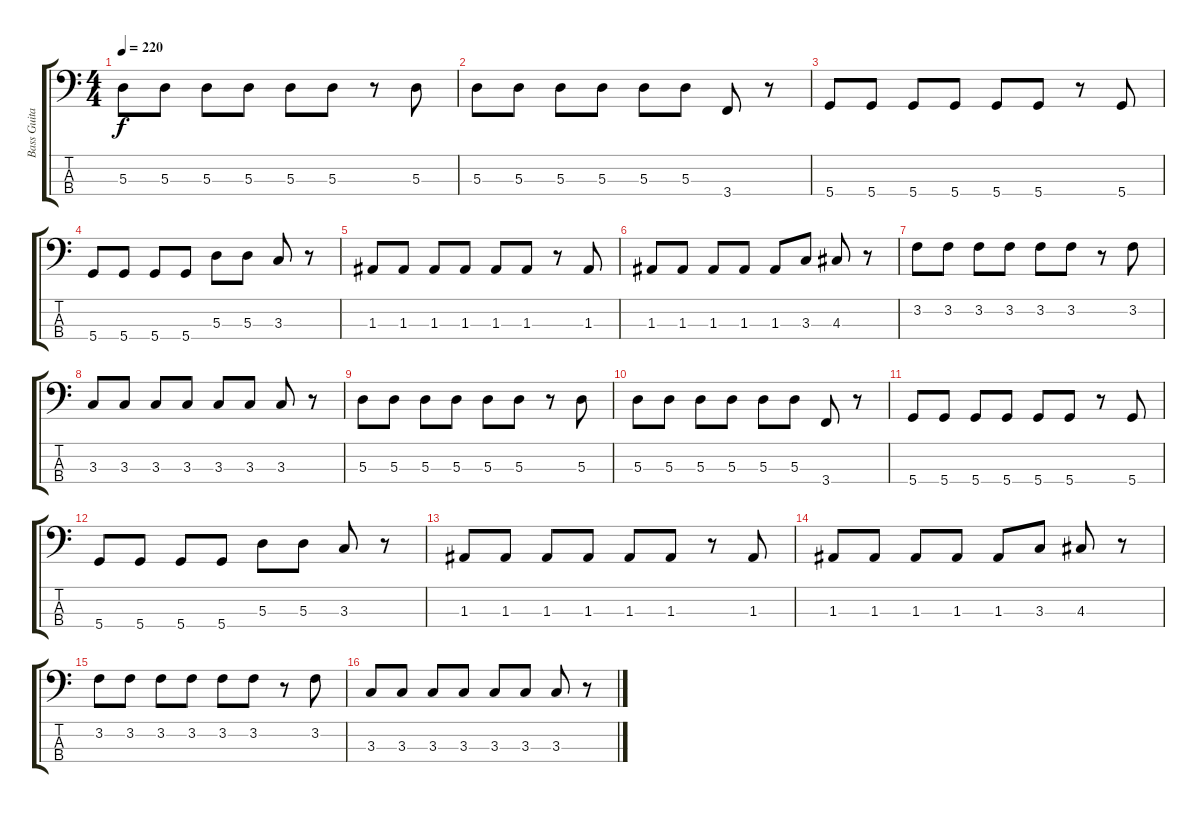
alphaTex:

\track ("Bass Guitar" "Bass Guita") {instrument electricbassfinger}
\staff {score tabs}
\tuning (G2 D2 A1 D1) {hide}
\ts (4 4)
\tempo 220
\clef f4
\ks c
5.3.8{dy f} 5.3.8 5.3.8 5.3.8 5.3.8 5.3.8 r.8 5.3.8 |
5.3.8 5.3.8 5.3.8 5.3.8 5.3.8 5.3.8 3.4.8 r.8 |
5.4.8 5.4.8 5.4.8 5.4.8 5.4.8 5.4.8 r.8 5.4.8 |
5.4.8 5.4.8 5.4.8 5.4.8 5.3.8 5.3.8 3.3.8 r.8 |
1.3.8 1.3.8 1.3.8 1.3.8 1.3.8 1.3.8 r.8 1.3.8 |
1.3.8 1.3.8 1.3.8 1.3.8 1.3.8 3.3.8 4.3.8 r.8 |
3.2.8 3.2.8 3.2.8 3.2.8 3.2.8 3.2.8 r.8 3.2.8 |
3.3.8 3.3.8 3.3.8 3.3.8 3.3.8 3.3.8 3.3.8 r.8 |
5.3.8 5.3.8 5.3.8 5.3.8 5.3.8 5.3.8 r.8 5.3.8 |
5.3.8 5.3.8 5.3.8 5.3.8 5.3.8 5.3.8 3.4.8 r.8 |
5.4.8 5.4.8 5.4.8 5.4.8 5.4.8 5.4.8 r.8 5.4.8 |
5.4.8 5.4.8 5.4.8 5.4.8 5.3.8 5.3.8 3.3.8 r.8 |
1.3.8 1.3.8 1.3.8 1.3.8 1.3.8 1.3.8 r.8 1.3.8 |
1.3.8 1.3.8 1.3.8 1.3.8 1.3.8 3.3.8 4.3.8 r.8 |
3.2.8 3.2.8 3.2.8 3.2.8 3.2.8 3.2.8 r.8 3.2.8 |
3.3.8 3.3.8 3.3.8 3.3.8 3.3.8 3.3.8 3.3.8 r.8
